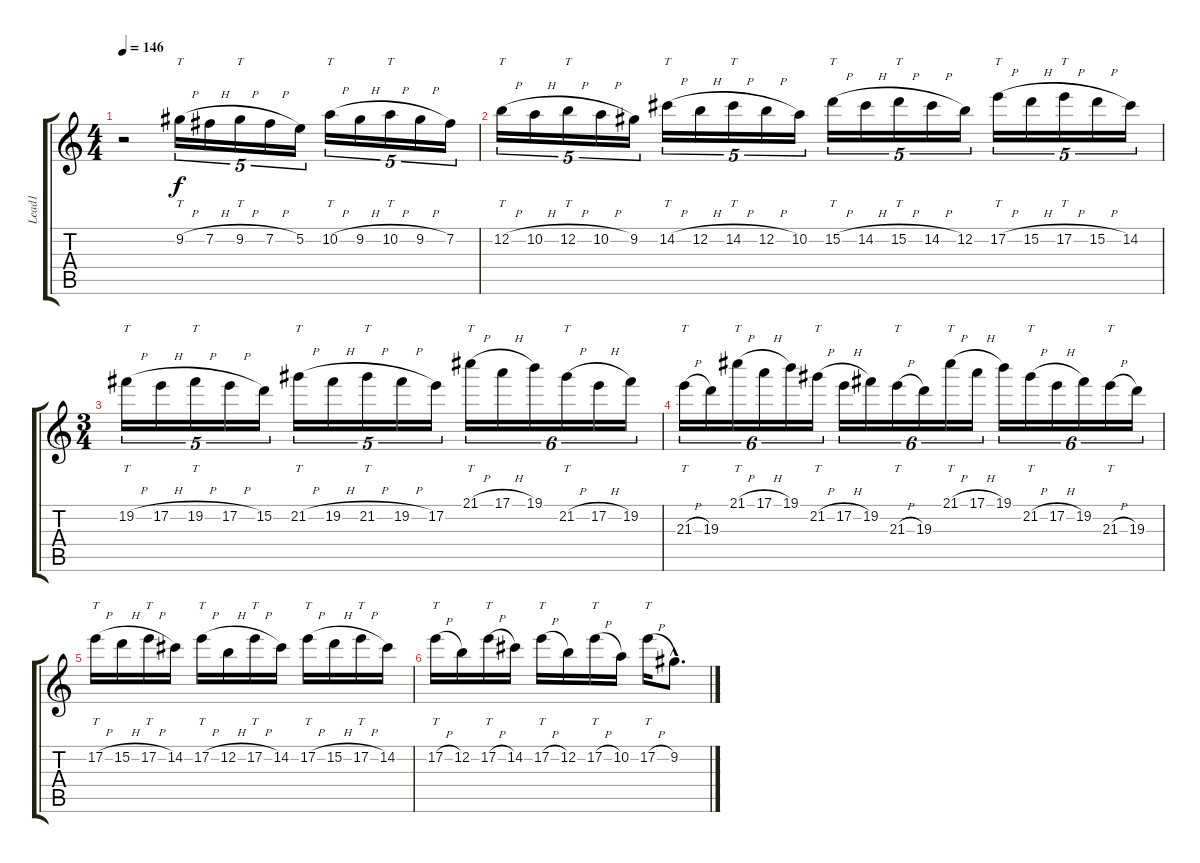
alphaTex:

\track ("Lead1" "Lead1") {instrument overdrivenguitar}
\staff {score tabs}
\tuning (E4 B3 G3 D3 A2 E2) {hide}
\ts (4 4)
\tempo 146
\clef g2
\ks c
r.2{dy f} 9.2{h}.16{tt tu (5 4)} 7.2{h}.16{tu (5 4)} 9.2{h}.16{tt tu (5 4)} 7.2{h}.16{tu (5 4)} 5.2.16{tu (5 4)} 10.2{h}.16{tt tu (5 4)} 9.2{h}.16{tu (5 4)} 10.2{h}.16{tt tu (5 4)} 9.2{h}.16{tu (5 4)} 7.2.16{tu (5 4)} |
12.2{h}.16{tt tu (5 4)} 10.2{h}.16{tu (5 4)} 12.2{h}.16{tt tu (5 4)} 10.2{h}.16{tu (5 4)} 9.2.16{tu (5 4)} 14.2{h}.16{tt tu (5 4)} 12.2{h}.16{tu (5 4)} 14.2{h}.16{tt tu (5 4)} 12.2{h}.16{tu (5 4)} 10.2.16{tu (5 4)} 15.2{h}.16{tt tu (5 4)} 14.2{h}.16{tu (5 4)} 15.2{h}.16{tt tu (5 4)} 14.2{h}.16{tu (5 4)} 12.2.16{tu (5 4)} 17.2{h}.16{tt tu (5 4)} 15.2{h}.16{tu (5 4)} 17.2{h}.16{tt tu (5 4)} 15.2{h}.16{tu (5 4)} 14.2.16{tu (5 4)} |
\ts (3 4)
19.2{h}.16{tt tu (5 4)} 17.2{h}.16{tu (5 4)} 19.2{h}.16{tt tu (5 4)} 17.2{h}.16{tu (5 4)} 15.2.16{tu (5 4)} 21.2{h}.16{tt tu (5 4)} 19.2{h}.16{tu (5 4)} 21.2{h}.16{tt tu (5 4)} 19.2{h}.16{tu (5 4)} 17.2.16{tu (5 4)} 21.1{h}.16{tt tu (6 4)} 17.1{h}.16{tu (6 4)} 19.1.16{tu (6 4)} 21.2{h}.16{tt tu (6 4)} 17.2{h}.16{tu (6 4)} 19.2.16{tu (6 4)} |
21.3{h}.16{tt tu (6 4)} 19.3.16{tu (6 4)} 21.1{h}.16{tt tu (6 4)} 17.1{h}.16{tu (6 4)} 19.1.16{tu (6 4)} 21.2{h}.16{tt tu (6 4)} 17.2{h}.16{tu (6 4)} 19.2.16{tu (6 4)} 21.3{h}.16{tt tu (6 4)} 19.3.16{tu (6 4)} 21.1{h}.16{tt tu (6 4)} 17.1{h}.16{tu (6 4)} 19.1.16{tu (6 4)} 21.2{h}.16{tt tu (6 4)} 17.2{h}.16{tu (6 4)} 19.2.16{tu (6 4)} 21.3{h}.16{tt tu (6 4)} 19.3.16{tu (6 4)} |
17.2{h}.16{tt} 15.2{h}.16 17.2{h}.16{tt} 14.2.16 17.2{h}.16{tt} 12.2{h}.16 17.2{h}.16{tt} 14.2.16 17.2{h}.16{tt} 15.2{h}.16 17.2{h}.16{tt} 14.2.16 |
17.2{h}.16{tt} 12.2.16 17.2{h}.16{tt} 14.2.16 17.2{h}.16{tt} 12.2.16 17.2{h}.16{tt} 10.2.16 17.2{h}.16{tt} 9.2{hac}.8{d}
